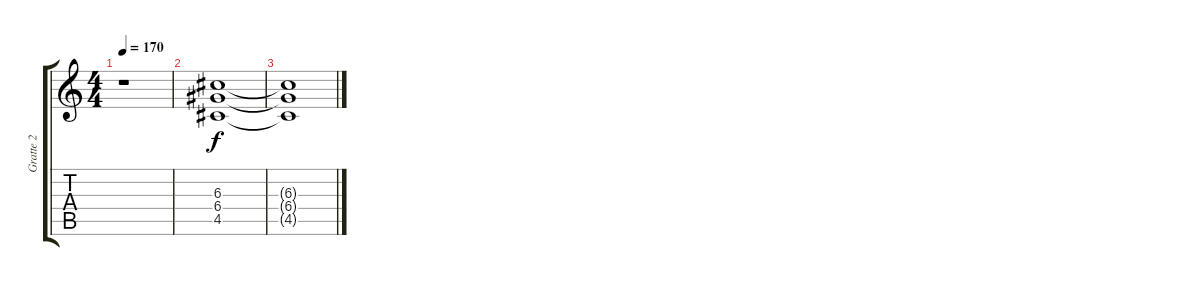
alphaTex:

\track ("Gratte 2" "Gratte 2") {instrument overdrivenguitar}
\staff {score tabs}
\tuning (E4 B3 G3 D3 A2 E2) {hide}
\ts (4 4)
\tempo 170
\clef g2
\ks c
r.1{dy f} |
(6.3 6.4 4.5).1 |
(6.3{t} 6.4{t} 4.5{t}).1
